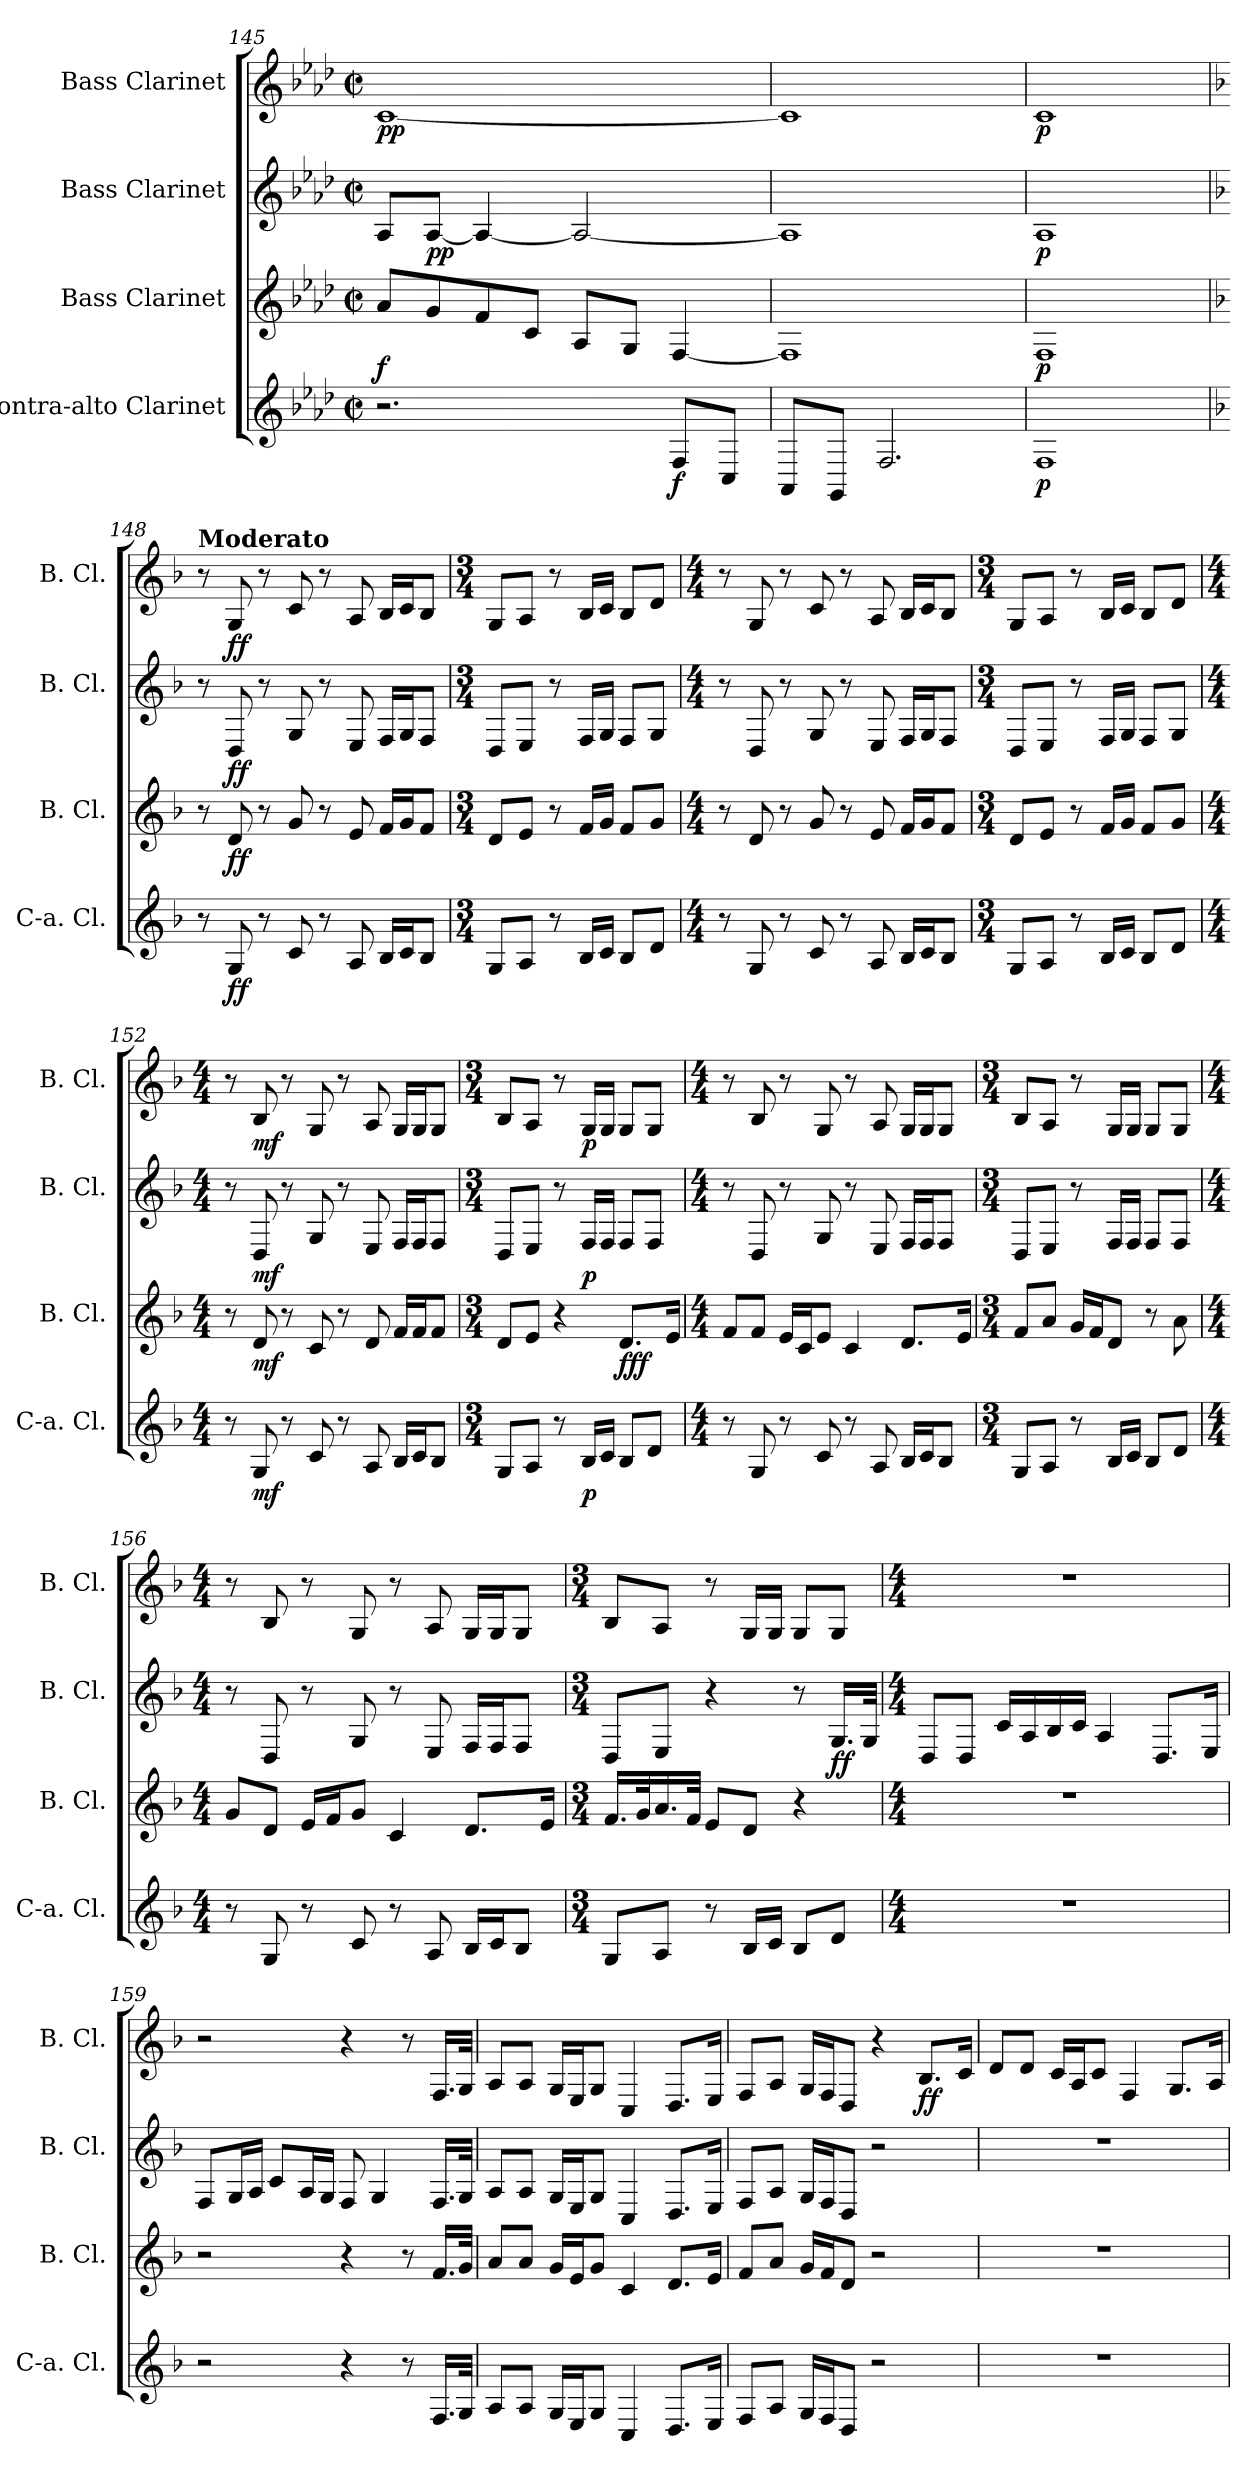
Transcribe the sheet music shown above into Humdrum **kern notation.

**kern	**dynam	**kern	**dynam	**kern	**dynam	**kern	**dynam
*part4	*part4	*part3	*part3	*part2	*part2	*part1	*part1
*staff4	*staff4	*staff3	*staff3	*staff2	*staff2	*staff1	*staff1
*I"Contra-alto Clarinet	*	*I"Bass Clarinet	*	*I"Bass Clarinet	*	*I"Bass Clarinet	*
*I'C-a. Cl.	*	*I'B. Cl.	*	*I'B. Cl.	*	*I'B. Cl.	*
!!LO:LB:g=z
*clefG2	*	*clefG2	*	*clefG2	*	*clefG2	*
*ITrd12c21	*	*ITrd8c14	*	*ITrd8c14	*	*ITrd8c14	*
*k[b-e-a-d-]	*	*k[b-e-a-d-]	*	*k[b-e-a-d-]	*	*k[b-e-a-d-]	*
*M4/4	*	*M4/4	*	*M4/4	*	*M4/4	*
*met(c|)	*	*met(c|)	*	*met(c|)	*	*met(c|)	*
=145	=145	=145	=145	=145	=145	=145	=145
!	!	!	!LO:DY:b	!	!	!	!LO:DY:b
2.r	.	8A-/L	f	8AA-/L	.	[1C	pp
!	!	!	!	!	!LO:DY:b	!	!
.	.	8G/	.	[8AA-/J	pp	.	.
.	.	8F/	.	4AA-/_	.	.	.
.	.	8C/J	.	.	.	.	.
.	.	8AA-/L	.	2AA-/_	.	.	.
.	.	8GG/J	.	.	.	.	.
!	!LO:DY:b	!	!	!	!	!	!
8FF/L	f	[4FF/	.	.	.	.	.
8CC/J	.	.	.	.	.	.	.
=146	=146	=146	=146	=146	=146	=146	=146
8AAA-/L	.	1FF]	.	1AA-]	.	1C]	.
8GGG/J	.	.	.	.	.	.	.
2.FF/	.	.	.	.	.	.	.
=147	=147	=147	=147	=147	=147	=147	=147
!	!LO:DY:b	!	!LO:DY:b	!	!LO:DY:b	!	!LO:DY:b
1FF	p	1FF	p	1AA-	p	1C	p
=148	=148	=148	=148	=148	=148	=148	=148
*k[b-]	*	*k[b-]	*	*k[b-]	*	*k[b-]	*
!	!	!	!	!	!	!LO:TX:a:B:t=Moderato	!
8r	.	8r	.	8r	.	8r	.
!	!LO:DY:b	!	!LO:DY:b	!	!LO:DY:b	!	!LO:DY:b
8GG/	ff	8D/	ff	8DD/	ff	8GG/	ff
8r	.	8r	.	8r	.	8r	.
8C/	.	8G/	.	8GG/	.	8C/	.
8r	.	8r	.	8r	.	8r	.
8AA/	.	8E/	.	8EE/	.	8AA/	.
16BB-/LL	.	16F/LL	.	16FF/LL	.	16BB-/LL	.
16C/J	.	16G/J	.	16GG/J	.	16C/J	.
8BB-/J	.	8F/J	.	8FF/J	.	8BB-/J	.
!!LO:PB:g=z
=149	=149	=149	=149	=149	=149	=149	=149
*M3/4	*	*M3/4	*	*M3/4	*	*M3/4	*
8GG/L	.	8D/L	.	8DD/L	.	8GG/L	.
8AA/J	.	8E/J	.	8EE/J	.	8AA/J	.
8r	.	8r	.	8r	.	8r	.
16BB-/LL	.	16F/LL	.	16FF/LL	.	16BB-/LL	.
16C/JJ	.	16G/JJ	.	16GG/JJ	.	16C/JJ	.
8BB-/L	.	8F/L	.	8FF/L	.	8BB-/L	.
8D/J	.	8G/J	.	8GG/J	.	8D/J	.
=150	=150	=150	=150	=150	=150	=150	=150
*M4/4	*	*M4/4	*	*M4/4	*	*M4/4	*
8r	.	8r	.	8r	.	8r	.
8GG/	.	8D/	.	8DD/	.	8GG/	.
8r	.	8r	.	8r	.	8r	.
8C/	.	8G/	.	8GG/	.	8C/	.
8r	.	8r	.	8r	.	8r	.
8AA/	.	8E/	.	8EE/	.	8AA/	.
16BB-/LL	.	16F/LL	.	16FF/LL	.	16BB-/LL	.
16C/J	.	16G/J	.	16GG/J	.	16C/J	.
8BB-/J	.	8F/J	.	8FF/J	.	8BB-/J	.
=151	=151	=151	=151	=151	=151	=151	=151
*M3/4	*	*M3/4	*	*M3/4	*	*M3/4	*
8GG/L	.	8D/L	.	8DD/L	.	8GG/L	.
8AA/J	.	8E/J	.	8EE/J	.	8AA/J	.
8r	.	8r	.	8r	.	8r	.
16BB-/LL	.	16F/LL	.	16FF/LL	.	16BB-/LL	.
16C/JJ	.	16G/JJ	.	16GG/JJ	.	16C/JJ	.
8BB-/L	.	8F/L	.	8FF/L	.	8BB-/L	.
8D/J	.	8G/J	.	8GG/J	.	8D/J	.
!!LO:LB:g=z
=152	=152	=152	=152	=152	=152	=152	=152
*M4/4	*	*M4/4	*	*M4/4	*	*M4/4	*
8r	.	8r	.	8r	.	8r	.
!	!LO:DY:b	!	!LO:DY:b	!	!LO:DY:b	!	!LO:DY:b
8GG/	mf	8D/	mf	8DD/	mf	8BB-/	mf
8r	.	8r	.	8r	.	8r	.
8C/	.	8C/	.	8GG/	.	8GG/	.
8r	.	8r	.	8r	.	8r	.
8AA/	.	8D/	.	8EE/	.	8AA/	.
16BB-/LL	.	16F/LL	.	16FF/LL	.	16GG/LL	.
16C/J	.	16F/J	.	16FF/J	.	16GG/J	.
8BB-/J	.	8F/J	.	8FF/J	.	8GG/J	.
=153	=153	=153	=153	=153	=153	=153	=153
*M3/4	*	*M3/4	*	*M3/4	*	*M3/4	*
8GG/L	.	8D/L	.	8DD/L	.	8BB-/L	.
8AA/J	.	8E/J	.	8EE/J	.	8AA/J	.
8r	.	4r	.	8r	.	8r	.
!	!LO:DY:b	!	!	!	!LO:DY:b	!	!LO:DY:b
16BB-/LL	p	.	.	16FF/LL	p	16GG/LL	p
16C/JJ	.	.	.	16FF/JJ	.	16GG/JJ	.
!	!	!	!LO:DY:b	!	!	!	!
8BB-/L	.	8.D/L	fff	8FF/L	.	8GG/L	.
8D/J	.	.	.	8FF/J	.	8GG/J	.
.	.	16E/Jk	.	.	.	.	.
=154	=154	=154	=154	=154	=154	=154	=154
*M4/4	*	*M4/4	*	*M4/4	*	*M4/4	*
8r	.	8F/L	.	8r	.	8r	.
8GG/	.	8F/J	.	8DD/	.	8BB-/	.
8r	.	16E/LL	.	8r	.	8r	.
.	.	16C/J	.	.	.	.	.
8C/	.	8E/J	.	8GG/	.	8GG/	.
8r	.	4C/	.	8r	.	8r	.
8AA/	.	.	.	8EE/	.	8AA/	.
16BB-/LL	.	8.D/L	.	16FF/LL	.	16GG/LL	.
16C/J	.	.	.	16FF/J	.	16GG/J	.
8BB-/J	.	.	.	8FF/J	.	8GG/J	.
.	.	16E/Jk	.	.	.	.	.
!!LO:LB:g=z
=155	=155	=155	=155	=155	=155	=155	=155
*M3/4	*	*M3/4	*	*M3/4	*	*M3/4	*
8GG/L	.	8F/L	.	8DD/L	.	8BB-/L	.
8AA/J	.	8A/J	.	8EE/J	.	8AA/J	.
8r	.	16G/LL	.	8r	.	8r	.
.	.	16F/J	.	.	.	.	.
16BB-/LL	.	8D/J	.	16FF/LL	.	16GG/LL	.
16C/JJ	.	.	.	16FF/JJ	.	16GG/JJ	.
8BB-/L	.	8r	.	8FF/L	.	8GG/L	.
8D/J	.	8A\	.	8FF/J	.	8GG/J	.
=156	=156	=156	=156	=156	=156	=156	=156
*M4/4	*	*M4/4	*	*M4/4	*	*M4/4	*
8r	.	8G/L	.	8r	.	8r	.
8GG/	.	8D/J	.	8DD/	.	8BB-/	.
8r	.	16E/LL	.	8r	.	8r	.
.	.	16F/J	.	.	.	.	.
8C/	.	8G/J	.	8GG/	.	8GG/	.
8r	.	4C/	.	8r	.	8r	.
8AA/	.	.	.	8EE/	.	8AA/	.
16BB-/LL	.	8.D/L	.	16FF/LL	.	16GG/LL	.
16C/J	.	.	.	16FF/J	.	16GG/J	.
8BB-/J	.	.	.	8FF/J	.	8GG/J	.
.	.	16E/Jk	.	.	.	.	.
=157	=157	=157	=157	=157	=157	=157	=157
*M3/4	*	*M3/4	*	*M3/4	*	*M3/4	*
8GG/L	.	16.F/LL	.	8DD/L	.	8BB-/L	.
.	.	32G/K	.	.	.	.	.
8AA/J	.	16.A/	.	8EE/J	.	8AA/J	.
.	.	32F/JJk	.	.	.	.	.
8r	.	8E/L	.	4r	.	8r	.
16BB-/LL	.	8D/J	.	.	.	16GG/LL	.
16C/JJ	.	.	.	.	.	16GG/JJ	.
8BB-/L	.	4r	.	8r	.	8GG/L	.
!	!	!	!	!	!LO:DY:b	!	!
8D/J	.	.	.	16.GG/LL	ff	8GG/J	.
.	.	.	.	32GG/JJk	.	.	.
!!LO:LB:g=z
=158	=158	=158	=158	=158	=158	=158	=158
*M4/4	*	*M4/4	*	*M4/4	*	*M4/4	*
1r	.	1r	.	8DD/L	.	1r	.
.	.	.	.	8DD/J	.	.	.
.	.	.	.	16C/LL	.	.	.
.	.	.	.	16AA/	.	.	.
.	.	.	.	16BB-/	.	.	.
.	.	.	.	16C/JJ	.	.	.
.	.	.	.	4AA/	.	.	.
.	.	.	.	8.DD/L	.	.	.
.	.	.	.	16EE/Jk	.	.	.
=159	=159	=159	=159	=159	=159	=159	=159
2r	.	2r	.	8FF/L	.	2r	.
.	.	.	.	16GG/L	.	.	.
.	.	.	.	16AA/JJ	.	.	.
.	.	.	.	8C/L	.	.	.
.	.	.	.	16AA/L	.	.	.
.	.	.	.	16GG/JJ	.	.	.
4r	.	4r	.	8FF/	.	4r	.
.	.	.	.	4GG/	.	.	.
8r	.	8r	.	.	.	8r	.
16.FF/LL	.	16.F/LL	.	16.FF/LL	.	16.FF/LL	.
32GG/JJk	.	32G/JJk	.	32GG/JJk	.	32GG/JJk	.
=160	=160	=160	=160	=160	=160	=160	=160
8AA/L	.	8A/L	.	8AA/L	.	8AA/L	.
8AA/J	.	8A/J	.	8AA/J	.	8AA/J	.
16GG/LL	.	16G/LL	.	16GG/LL	.	16GG/LL	.
16EE/J	.	16E/J	.	16EE/J	.	16EE/J	.
8GG/J	.	8G/J	.	8GG/J	.	8GG/J	.
4CC/	.	4C/	.	4CC/	.	4CC/	.
8.DD/L	.	8.D/L	.	8.DD/L	.	8.DD/L	.
16EE/Jk	.	16E/Jk	.	16EE/Jk	.	16EE/Jk	.
!!LO:PB:g=z
=161	=161	=161	=161	=161	=161	=161	=161
8FF/L	.	8F/L	.	8FF/L	.	8FF/L	.
8AA/J	.	8A/J	.	8AA/J	.	8AA/J	.
16GG/LL	.	16G/LL	.	16GG/LL	.	16GG/LL	.
16FF/J	.	16F/J	.	16FF/J	.	16FF/J	.
8DD/J	.	8D/J	.	8DD/J	.	8DD/J	.
2r	.	2r	.	2r	.	4r	.
!	!	!	!	!	!	!	!LO:DY:b
.	.	.	.	.	.	8.BB-/L	ff
.	.	.	.	.	.	16C/Jk	.
=162	=162	=162	=162	=162	=162	=162	=162
1r	.	1r	.	1r	.	8D/L	.
.	.	.	.	.	.	8D/J	.
.	.	.	.	.	.	16C/LL	.
.	.	.	.	.	.	16AA/J	.
.	.	.	.	.	.	8C/J	.
.	.	.	.	.	.	4FF/	.
.	.	.	.	.	.	8.GG/L	.
.	.	.	.	.	.	16AA/Jk	.
=	=	=	=	=	=	=	=
*-	*-	*-	*-	*-	*-	*-	*-
